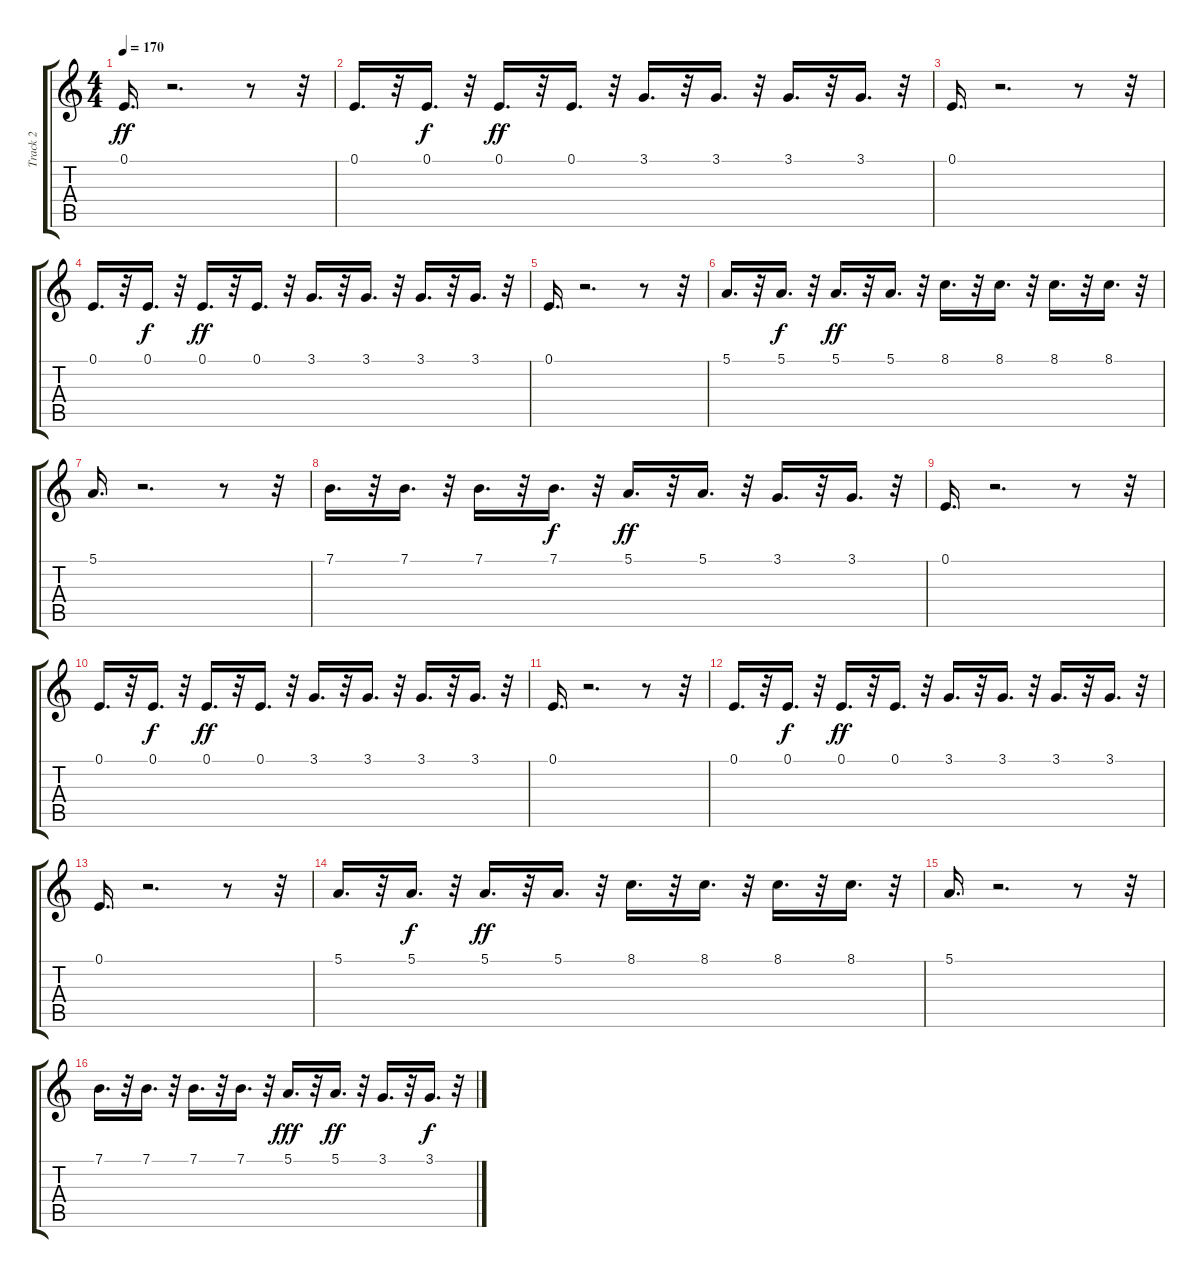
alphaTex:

\track ("Track 2" "Track 2") {instrument fx4atmosphere}
\staff {score tabs}
\tuning (E4 B3 G3 D3 A2 E2) {hide}
\ts (4 4)
\tempo 170
\clef g2
\ks c
0.1.16{d dy ff} r.2{d} r.8 r.32 |
0.1.16{d} r.32 0.1.16{d dy f} r.32 0.1.16{d dy ff} r.32 0.1.16{d} r.32 3.1.16{d} r.32 3.1.16{d} r.32 3.1.16{d} r.32 3.1.16{d} r.32 |
0.1.16{d} r.2{d} r.8 r.32 |
0.1.16{d} r.32 0.1.16{d dy f} r.32 0.1.16{d dy ff} r.32 0.1.16{d} r.32 3.1.16{d} r.32 3.1.16{d} r.32 3.1.16{d} r.32 3.1.16{d} r.32 |
0.1.16{d} r.2{d} r.8 r.32 |
5.1.16{d} r.32 5.1.16{d dy f} r.32 5.1.16{d dy ff} r.32 5.1.16{d} r.32 8.1.16{d} r.32 8.1.16{d} r.32 8.1.16{d} r.32 8.1.16{d} r.32 |
5.1.16{d} r.2{d} r.8 r.32 |
7.1.16{d} r.32 7.1.16{d} r.32 7.1.16{d} r.32 7.1.16{d dy f} r.32 5.1.16{d dy ff} r.32 5.1.16{d} r.32 3.1.16{d} r.32 3.1.16{d} r.32 |
0.1.16{d} r.2{d} r.8 r.32 |
0.1.16{d} r.32 0.1.16{d dy f} r.32 0.1.16{d dy ff} r.32 0.1.16{d} r.32 3.1.16{d} r.32 3.1.16{d} r.32 3.1.16{d} r.32 3.1.16{d} r.32 |
0.1.16{d} r.2{d} r.8 r.32 |
0.1.16{d} r.32 0.1.16{d dy f} r.32 0.1.16{d dy ff} r.32 0.1.16{d} r.32 3.1.16{d} r.32 3.1.16{d} r.32 3.1.16{d} r.32 3.1.16{d} r.32 |
0.1.16{d} r.2{d} r.8 r.32 |
5.1.16{d} r.32 5.1.16{d dy f} r.32 5.1.16{d dy ff} r.32 5.1.16{d} r.32 8.1.16{d} r.32 8.1.16{d} r.32 8.1.16{d} r.32 8.1.16{d} r.32 |
5.1.16{d} r.2{d} r.8 r.32 |
7.1.16{d} r.32 7.1.16{d} r.32 7.1.16{d} r.32 7.1.16{d} r.32 5.1.16{d dy fff} r.32 5.1.16{d dy ff} r.32 3.1.16{d} r.32 3.1.16{d dy f} r.32
